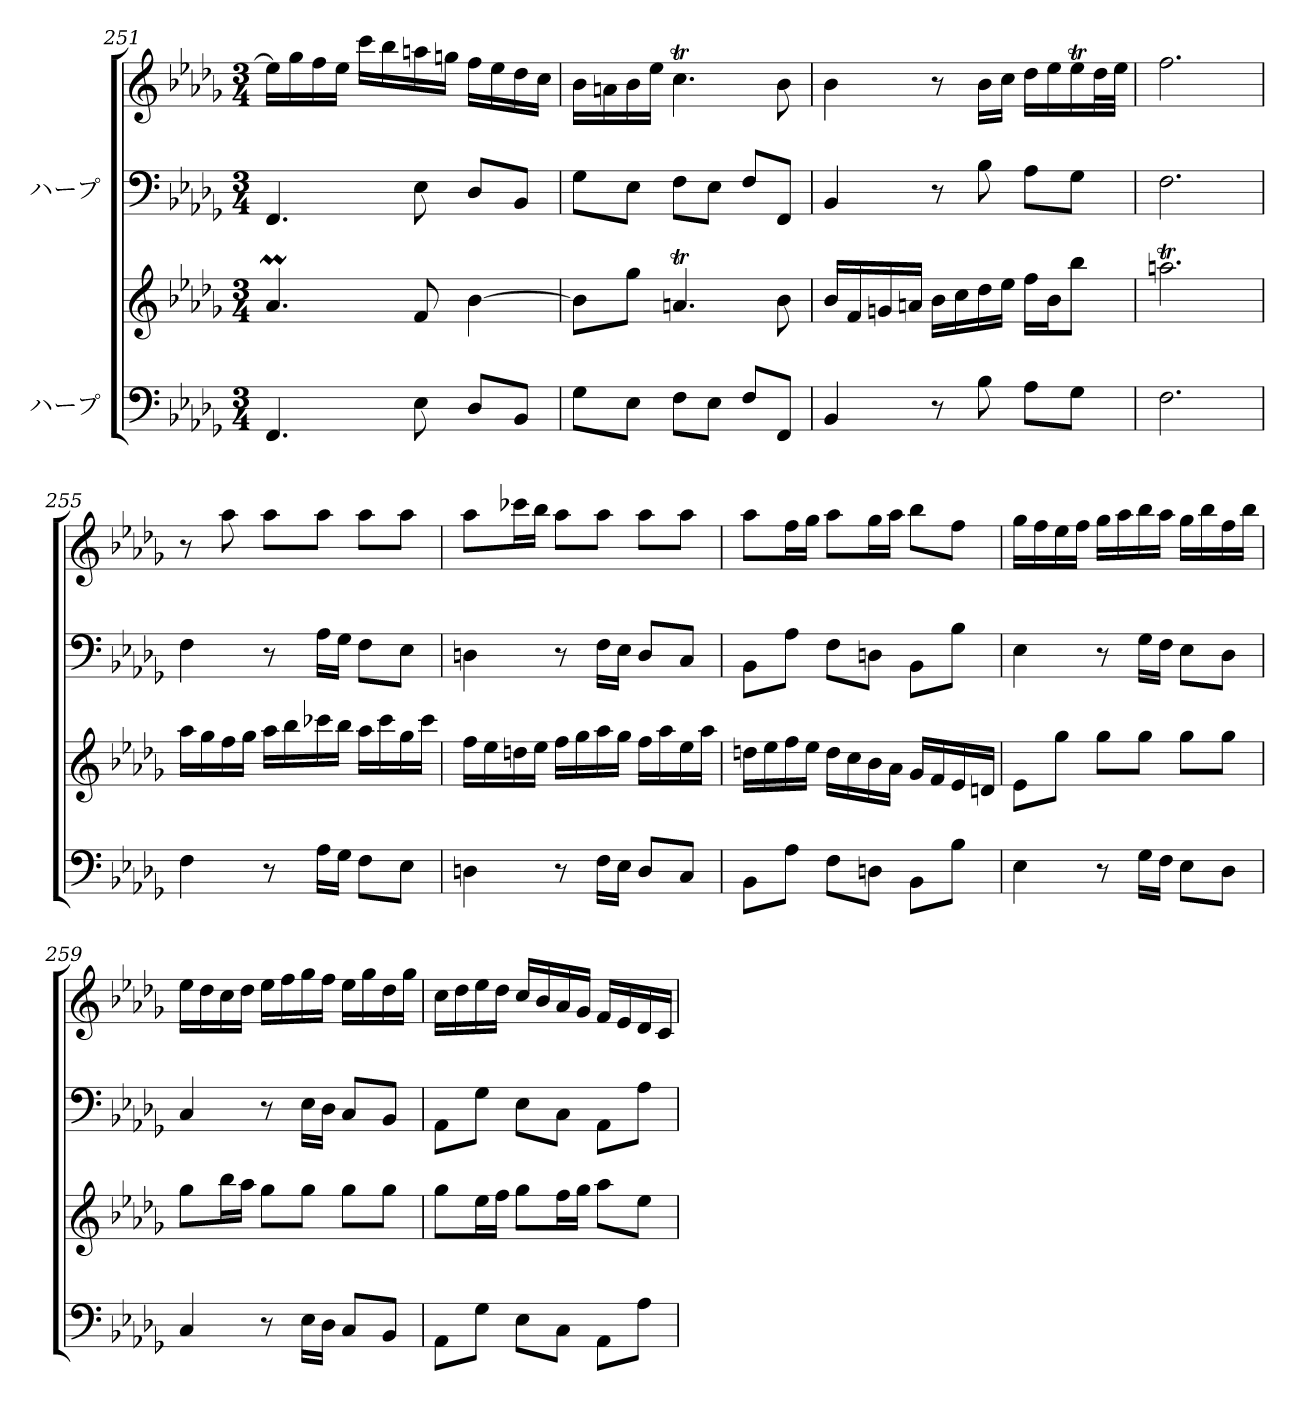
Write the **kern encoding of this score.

**kern	**kern	**kern	**kern
*part2	*part2	*part1	*part1
*staff4	*staff3	*staff2	*staff1
*I"ハープ	*	*I"ハープ	*
*clefF4	*clefG2	*clefF4	*clefG2
*k[b-e-a-d-g-]	*k[b-e-a-d-g-]	*k[b-e-a-d-g-]	*k[b-e-a-d-g-]
*M3/4	*M3/4	*M3/4	*M3/4
=251	=251	=251	=251
4.FF/	4.a-M/	4.FF/	16ee-\LL]
.	.	.	16gg-\
.	.	.	16ff\
.	.	.	16ee-\JJ
.	.	.	16ccc\LL
.	.	.	16bb-\
8E-\	8f/	8E-\	16aan\
.	.	.	16ggn\JJ
8D-/L	[4b-\	8D-/L	16ff\LL
.	.	.	16ee-\
8BB-/J	.	8BB-/J	16dd-\
.	.	.	16cc\JJ
!!LO:LB:g=z
=252	=252	=252	=252
8G-\L	8b-\L]	8G-\L	16b-\LL
.	.	.	16an\
8E-\J	8gg-\J	8E-\J	16b-\
.	.	.	16ee-\JJ
8F\L	4.ant/	8F\L	4.cct\
8E-\J	.	8E-\J	.
8F/L	.	8F/L	.
8FF/J	8b-\	8FF/J	8b-\
=253	=253	=253	=253
4BB-/	16b-/LL	4BB-/	4b-\
.	16f/	.	.
.	16gn/	.	.
.	16an/JJ	.	.
8r	16b-\LL	8r	8r
.	16cc\	.	.
8B-\	16dd-\	8B-\	16b-\LL
.	16ee-\JJ	.	16cc\JJ
8A-\L	16ff\LL	8A-\L	16dd-\LL
.	16b-\J	.	16ee-\
8G-\J	8bb-\J	8G-\J	16ee-T\
.	.	.	32dd-\L
.	.	.	32ee-\JJJ
=254	=254	=254	=254
2.F\	2.aant\	2.F\	2.ff\
=255	=255	=255	=255
4F\	16aa-\LL	4F\	8r
.	16gg-\	.	.
.	16ff\	.	8aa-\
.	16gg-\JJ	.	.
8r	16aa-\LL	8r	8aa-\L
.	16bb-\	.	.
16A-\LL	16ccc-X\	16A-\LL	8aa-\J
16G-\JJ	16bb-\JJ	16G-\JJ	.
8F\L	16aa-\LL	8F\L	8aa-\L
.	16ccc-\	.	.
8E-\J	16gg-\	8E-\J	8aa-\J
.	16ccc-\JJ	.	.
!!LO:PB:g=z
=256	=256	=256	=256
4Dn\	16ff\LL	4Dn\	8aa-\L
.	16ee-\	.	.
.	16ddn\	.	16ccc-X\L
.	16ee-\JJ	.	16bb-\JJ
8r	16ff\LL	8r	8aa-\L
.	16gg-\	.	.
16F\LL	16aa-\	16F\LL	8aa-\J
16E-\JJ	16gg-\JJ	16E-\JJ	.
8D/L	16ff\LL	8D/L	8aa-\L
.	16aa-\	.	.
8C/J	16ee-\	8C/J	8aa-\J
.	16aa-\JJ	.	.
=257	=257	=257	=257
8BB-\L	16ddn\LL	8BB-\L	8aa-\L
.	16ee-\	.	.
8A-\J	16ff\	8A-\J	16ff\L
.	16ee-\JJ	.	16gg-\JJ
8F\L	16dd\LL	8F\L	8aa-\L
.	16cc\	.	.
8Dn\J	16b-\	8Dn\J	16gg-\L
.	16a-\JJ	.	16aa-\JJ
8BB-\L	16g-/LL	8BB-\L	8bb-\L
.	16f/	.	.
8B-\J	16e-/	8B-\J	8ff\J
.	16dn/JJ	.	.
=258	=258	=258	=258
4E-\	8e-\L	4E-\	16gg-\LL
.	.	.	16ff\
.	8gg-\J	.	16ee-\
.	.	.	16ff\JJ
8r	8gg-\L	8r	16gg-\LL
.	.	.	16aa-\
16G-\LL	8gg-\J	16G-\LL	16bb-\
16F\JJ	.	16F\JJ	16aa-\JJ
8E-\L	8gg-\L	8E-\L	16gg-\LL
.	.	.	16bb-\
8D-\J	8gg-\J	8D-\J	16ff\
.	.	.	16bb-\JJ
!!LO:LB:g=z
=259	=259	=259	=259
4C/	8gg-\L	4C/	16ee-\LL
.	.	.	16dd-\
.	16bb-\L	.	16cc\
.	16aa-\JJ	.	16dd-\JJ
8r	8gg-\L	8r	16ee-\LL
.	.	.	16ff\
16E-\LL	8gg-\J	16E-\LL	16gg-\
16D-\JJ	.	16D-\JJ	16ff\JJ
8C/L	8gg-\L	8C/L	16ee-\LL
.	.	.	16gg-\
8BB-/J	8gg-\J	8BB-/J	16dd-\
.	.	.	16gg-\JJ
=260	=260	=260	=260
8AA-\L	8gg-\L	8AA-\L	16cc\LL
.	.	.	16dd-\
8G-\J	16ee-\L	8G-\J	16ee-\
.	16ff\JJ	.	16dd-\JJ
8E-\L	8gg-\L	8E-\L	16cc/LL
.	.	.	16b-/
8C\J	16ff\L	8C\J	16a-/
.	16gg-\JJ	.	16g-/JJ
8AA-\L	8aa-\L	8AA-\L	16f/LL
.	.	.	16e-/
8A-\J	8ee-\J	8A-\J	16d-/
.	.	.	16c/JJ
=	=	=	=
*-	*-	*-	*-
